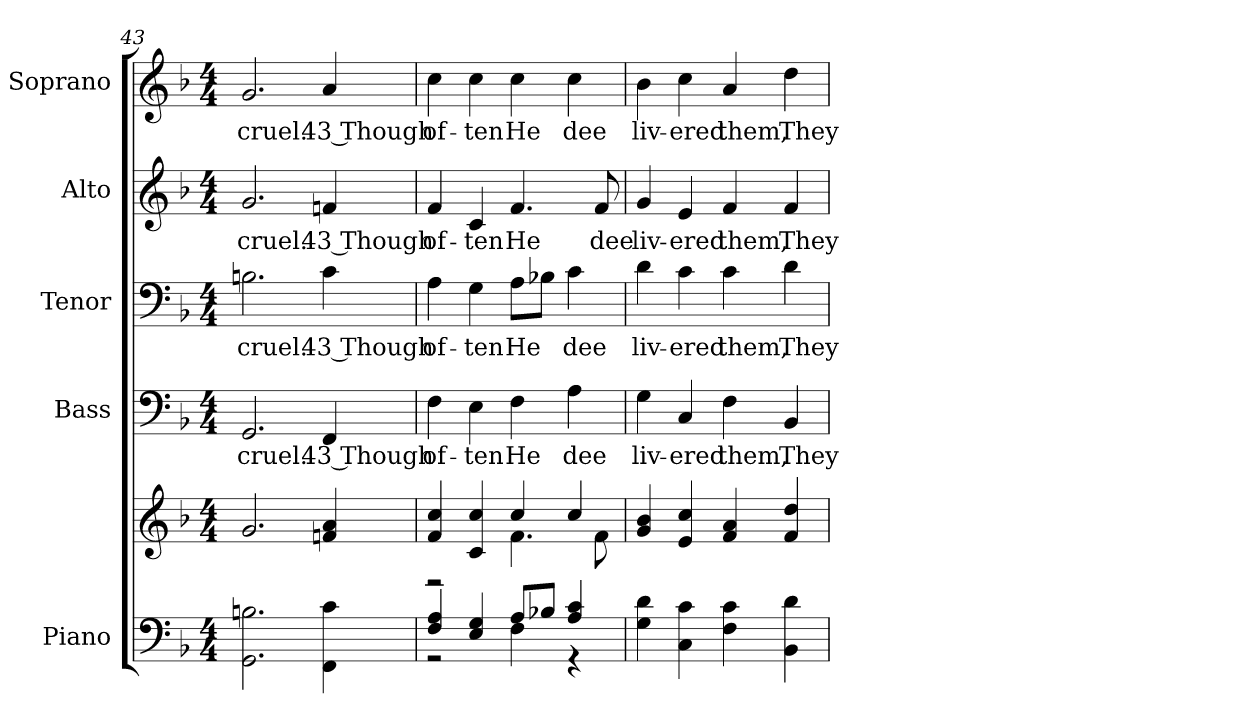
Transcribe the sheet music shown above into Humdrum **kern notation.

**kern	**kern	**kern	**text	**kern	**text	**kern	**text	**kern	**text
*part5	*part5	*part4	*part4	*part3	*part3	*part2	*part2	*part1	*part1
*staff6	*staff5	*staff4	*staff4	*staff3	*staff3	*staff2	*staff2	*staff1	*staff1
*I"Piano	*	*I"Bass	*	*I"Tenor	*	*I"Alto	*	*I"Soprano	*
*I'Pno.	*	*I'B.	*	*I'T.	*	*I'A.	*	*I'S.	*
*clefF4	*clefG2	*clefF4	*	*clefF4	*	*clefG2	*	*clefG2	*
*k[b-]	*k[b-]	*k[b-]	*	*k[b-]	*	*k[b-]	*	*k[b-]	*
*F:	*F:	*F:	*	*F:	*	*F:	*	*F:	*
*M4/4	*M4/4	*M4/4	*	*M4/4	*	*M4/4	*	*M4/4	*
=43	=43	=43	=43	=43	=43	=43	=43	=43	=43
!	!	!	!LO:LY:b:color=#000000	!	!	!	!	!	!
!	!	!	!	!	!LO:LY:b:color=#000000	!	!	!	!
!	!	!	!	!	!	!	!LO:LY:b:color=#000000	!	!
!	!	!	!	!	!	!	!	!	!LO:LY:b:color=#000000
2.GGi\ 2.Bni	2.gi/	2.GGi/	cruel.	2.Bni\	cruel.	2.gi/	cruel.	2.gi/	cruel.
!	!	!	!LO:LY:b:color=#000000	!	!	!	!	!	!
!	!	!	!	!	!LO:LY:b:color=#000000	!	!	!	!
!	!	!	!	!	!	!	!LO:LY:b:color=#000000	!	!
!	!	!	!	!	!	!	!	!	!LO:LY:b:color=#000000
4FFi\ 4ci	4fni/ 4ai	4FFi/	43 Though	4ci\	43 Though	4fni/	43 Though	4ai/	43 Though
=44	=44	=44	=44	=44	=44	=44	=44	=44	=44
*^	*^	*	*	*	*	*	*	*	*
!	!	!	!	!	!LO:LY:b:color=#000000	!	!	!	!	!	!
!	!	!	!	!	!	!	!LO:LY:b:color=#000000	!	!	!	!
!	!	!	!	!	!	!	!	!	!LO:LY:b:color=#000000	!	!
!	!	!	!	!	!	!	!	!	!	!	!LO:LY:b:color=#000000
4Fi/ 4Ai	2r	4fi/ 4cci	2r	4Fi\	of-	4Ai\	of-	4fi/	of-	4cci\	of-
!	!	!	!	!	!LO:LY:b:color=#000000	!	!	!	!	!	!
!	!	!	!	!	!	!	!LO:LY:b:color=#000000	!	!	!	!
!	!	!	!	!	!	!	!	!	!LO:LY:b:color=#000000	!	!
!	!	!	!	!	!	!	!	!	!	!	!LO:LY:b:color=#000000
4Ei/ 4Gi	.	4ci/ 4cci	.	4Ei\	-ten	4Gi\	-ten	4ci/	-ten	4cci\	-ten
!	!	!	!	!	!LO:LY:b:color=#000000	!	!	!	!	!	!
!	!	!	!	!	!	!	!LO:LY:b:color=#000000	!	!	!	!
!	!	!	!	!	!	!	!	!	!LO:LY:b:color=#000000	!	!
!	!	!	!	!	!	!	!	!	!	!	!LO:LY:b:color=#000000
8Ai/L	4Fi\	4cci/	4.fi\	4Fi\	He	8Ai\L	He	4.fi/	He	4cci\	He
8B-Xi/J	.	.	.	.	.	8B-Xi\J	.	.	.	.	.
!	!	!	!	!	!LO:LY:b:color=#000000	!	!	!	!	!	!
!	!	!	!	!	!	!	!LO:LY:b:color=#000000	!	!	!	!
!	!	!	!	!	!	!	!	!	!	!	!LO:LY:b:color=#000000
4Ai/ 4ci	4r	4cci/	.	4Ai\	dee	4ci\	dee	.	.	4cci\	dee
!	!	!	!	!	!	!	!	!	!LO:LY:b:color=#000000	!	!
.	.	.	8fi\	.	.	.	.	8fi/	dee	.	.
*v	*v	*	*	*	*	*	*	*	*	*	*
*	*v	*v	*	*	*	*	*	*	*	*
=45	=45	=45	=45	=45	=45	=45	=45	=45	=45
*	*^	*	*	*	*	*	*	*	*
!	!	!	!	!LO:LY:b:color=#000000	!	!	!	!	!	!
*	*v	*v	*	*	*	*	*	*	*	*
*	*^	*	*	*	*	*	*	*	*
!	!	!	!	!	!	!LO:LY:b:color=#000000	!	!	!	!
*	*v	*v	*	*	*	*	*	*	*	*
*	*^	*	*	*	*	*	*	*	*
!	!	!	!	!	!	!	!	!LO:LY:b:color=#000000	!	!
*	*v	*v	*	*	*	*	*	*	*	*
*	*^	*	*	*	*	*	*	*	*
!	!	!	!	!	!	!	!	!	!	!LO:LY:b:color=#000000
*	*v	*v	*	*	*	*	*	*	*	*
4Gi\ 4di	4gi/ 4b-i	4Gi\	liv-	4di\	liv-	4gi/	liv-	4b-i\	liv-
!	!	!	!LO:LY:b:color=#000000	!	!	!	!	!	!
!	!	!	!	!	!LO:LY:b:color=#000000	!	!	!	!
!	!	!	!	!	!	!	!LO:LY:b:color=#000000	!	!
!	!	!	!	!	!	!	!	!	!LO:LY:b:color=#000000
4Ci\ 4ci	4ei/ 4cci	4Ci/	-ered	4ci\	-ered	4ei/	-ered	4cci\	-ered
!	!	!	!LO:LY:b:color=#000000	!	!	!	!	!	!
!	!	!	!	!	!LO:LY:b:color=#000000	!	!	!	!
!	!	!	!	!	!	!	!LO:LY:b:color=#000000	!	!
!	!	!	!	!	!	!	!	!	!LO:LY:b:color=#000000
4Fi\ 4ci	4fi/ 4ai	4Fi\	them,	4ci\	them,	4fi/	them,	4ai/	them,
!	!	!	!LO:LY:b:color=#000000	!	!	!	!	!	!
!	!	!	!	!	!LO:LY:b:color=#000000	!	!	!	!
!	!	!	!	!	!	!	!LO:LY:b:color=#000000	!	!
!	!	!	!	!	!	!	!	!	!LO:LY:b:color=#000000
4BB-i\ 4di	4fi/ 4ddi	4BB-i/	They	4di\	They	4fi/	They	4ddi\	They
=	=	=	=	=	=	=	=	=	=
*-	*-	*-	*-	*-	*-	*-	*-	*-	*-
